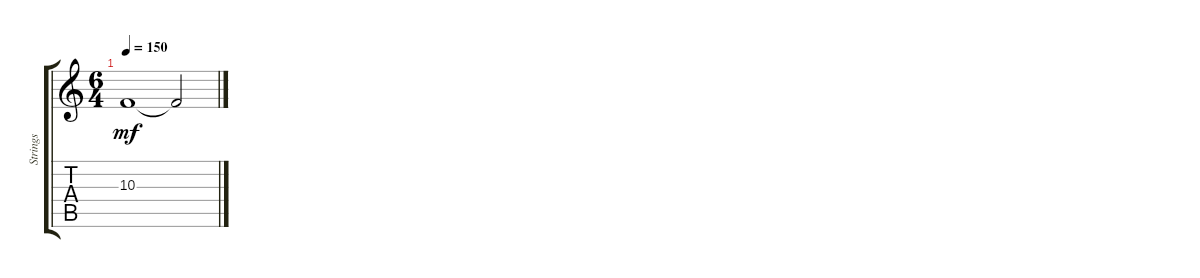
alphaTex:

\track ("Strings" "Strings") {instrument stringensemble1}
\staff {score tabs}
\tuning (E4 B3 G3 D3 A2 Eb2) {hide}
\ts (6 4)
\tempo 150
\clef g2
\ks c
10.3.1{dy mf} 10.3{t}.2
